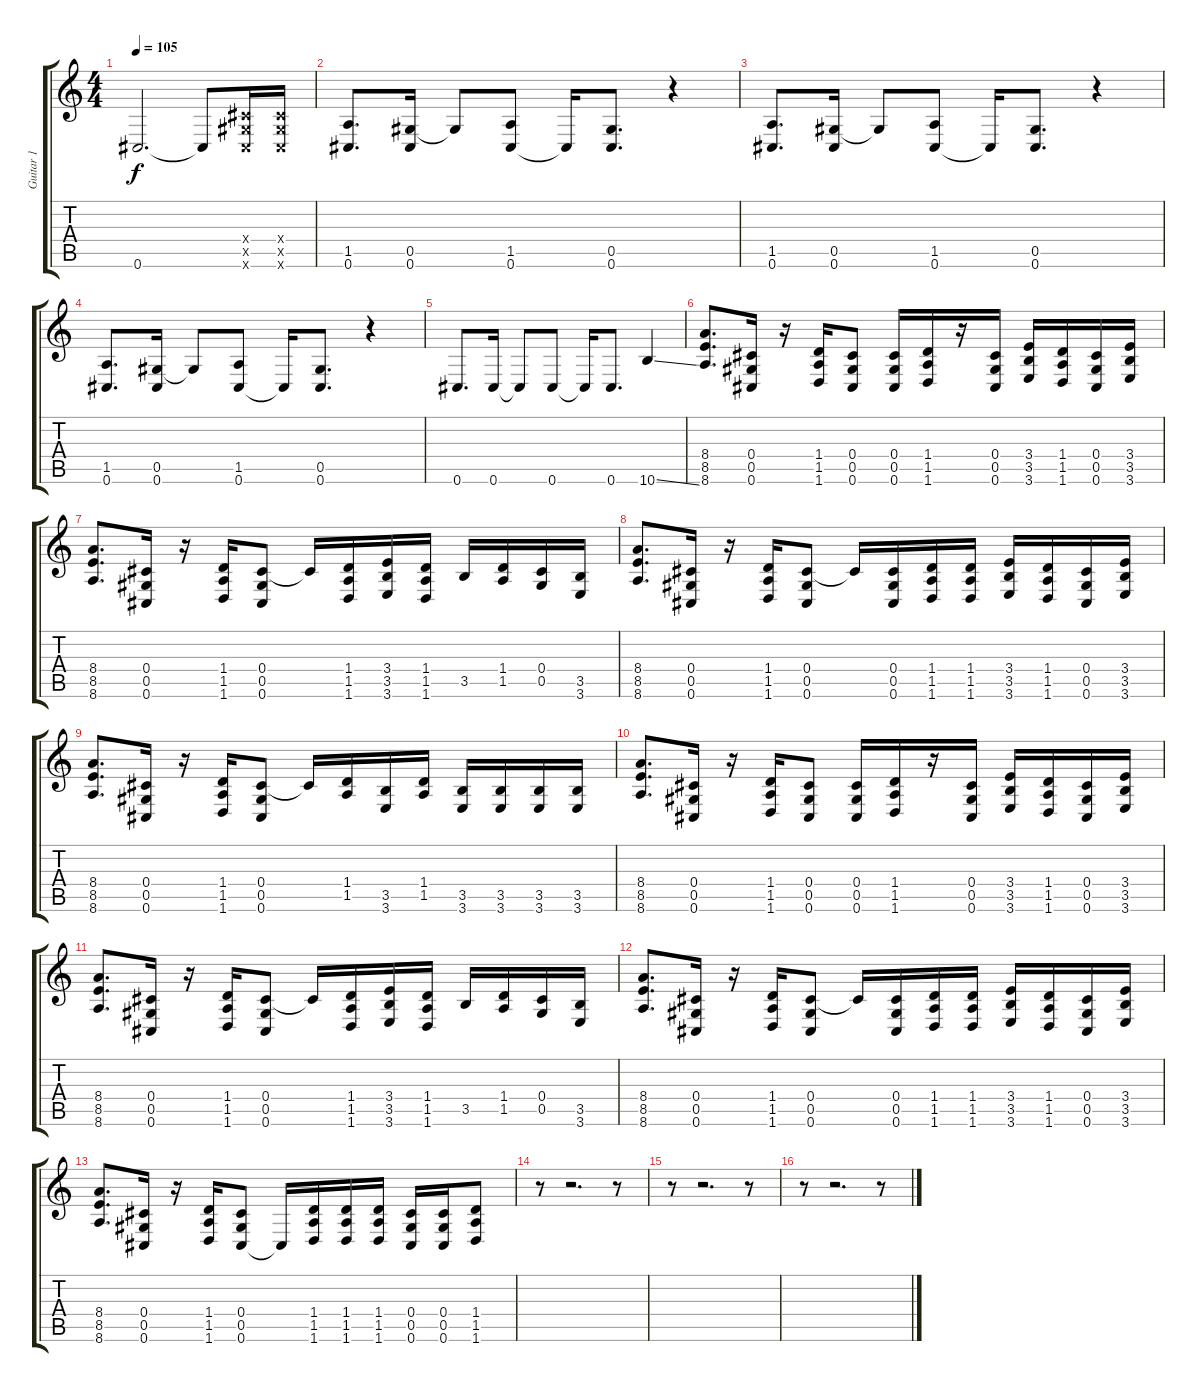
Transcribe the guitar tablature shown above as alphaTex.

\track ("Guitar 1" "Guitar 1") {instrument distortionguitar}
\staff {score tabs}
\tuning (Eb4 Bb3 Gb3 Db3 Ab2 Db2) {hide}
\ts (4 4)
\tempo 105
\clef g2
\ks c
0.6{t}.2{d dy f} 0.6{t}.8 (0.4{x} 0.5{x} 0.6{x}).16 (0.4{x} 0.5{x} 0.6{x}).16 |
(1.5 0.6).8{d} (0.5 0.6).16 0.5{t}.8 (1.5 0.6).8 0.6{t}.16 (0.5 0.6).8{d} r.4 |
(1.5 0.6).8{d} (0.5 0.6).16 0.5{t}.8 (1.5 0.6).8 0.6{t}.16 (0.5 0.6).8{d} r.4 |
(1.5 0.6).8{d} (0.5 0.6).16 0.5{t}.8 (1.5 0.6).8 0.6{t}.16 (0.5 0.6).8{d} r.4 |
0.6.8{d} 0.6.16 0.6{t}.8 0.6.8 0.6{t}.16 0.6.8{d} 10.6{ss}.4 |
(8.4 8.5 8.6).8{d} (0.4 0.5 0.6).16 r.16 (1.4 1.5 1.6).16 (0.4 0.5 0.6).8 (0.4 0.5 0.6).16 (1.4 1.5 1.6).16 r.16 (0.4 0.5 0.6).16 (3.4 3.5 3.6).16 (1.4 1.5 1.6).16 (0.4 0.5 0.6).16 (3.4 3.5 3.6).16 |
(8.4 8.5 8.6).8{d} (0.4 0.5 0.6).16 r.16 (1.4 1.5 1.6).16 (0.4 0.5 0.6).8 0.4{t}.16 (1.4 1.5 1.6).16 (3.4 3.5 3.6).16 (1.4 1.5 1.6).16 3.5.16 (1.4 1.5).16 (0.4 0.5).16 (3.5 3.6).16 |
(8.4 8.5 8.6).8{d} (0.4 0.5 0.6).16 r.16 (1.4 1.5 1.6).16 (0.4 0.5 0.6).8 0.4{t}.16 (0.4 0.5 0.6).16 (1.4 1.5 1.6).16 (1.4 1.5 1.6).16 (3.4 3.5 3.6).16 (1.4 1.5 1.6).16 (0.4 0.5 0.6).16 (3.4 3.5 3.6).16 |
(8.4 8.5 8.6).8{d} (0.4 0.5 0.6).16 r.16 (1.4 1.5 1.6).16 (0.4 0.5 0.6).8 0.4{t}.16 (1.4 1.5).16 (3.5 3.6).16 (1.4 1.5).16 (3.5 3.6).16 (3.5 3.6).16 (3.5 3.6).16 (3.5 3.6).16 |
(8.4 8.5 8.6).8{d} (0.4 0.5 0.6).16 r.16 (1.4 1.5 1.6).16 (0.4 0.5 0.6).8 (0.4 0.5 0.6).16 (1.4 1.5 1.6).16 r.16 (0.4 0.5 0.6).16 (3.4 3.5 3.6).16 (1.4 1.5 1.6).16 (0.4 0.5 0.6).16 (3.4 3.5 3.6).16 |
(8.4 8.5 8.6).8{d} (0.4 0.5 0.6).16 r.16 (1.4 1.5 1.6).16 (0.4 0.5 0.6).8 0.4{t}.16 (1.4 1.5 1.6).16 (3.4 3.5 3.6).16 (1.4 1.5 1.6).16 3.5.16 (1.4 1.5).16 (0.4 0.5).16 (3.5 3.6).16 |
(8.4 8.5 8.6).8{d} (0.4 0.5 0.6).16 r.16 (1.4 1.5 1.6).16 (0.4 0.5 0.6).8 0.4{t}.16 (0.4 0.5 0.6).16 (1.4 1.5 1.6).16 (1.4 1.5 1.6).16 (3.4 3.5 3.6).16 (1.4 1.5 1.6).16 (0.4 0.5 0.6).16 (3.4 3.5 3.6).16 |
(8.4 8.5 8.6).8{d} (0.4 0.5 0.6).16 r.16 (1.4 1.5 1.6).16 (0.4 0.5 0.6).8 0.6{t}.16 (1.4 1.5 1.6).16 (1.4 1.5 1.6).16 (1.4 1.5 1.6).16 (0.4 0.5 0.6).16 (0.4 0.5 0.6).16 (1.4 1.5 1.6).8 |
r.8 r.2{d} r.8 |
r.8 r.2{d} r.8 |
r.8 r.2{d} r.8
